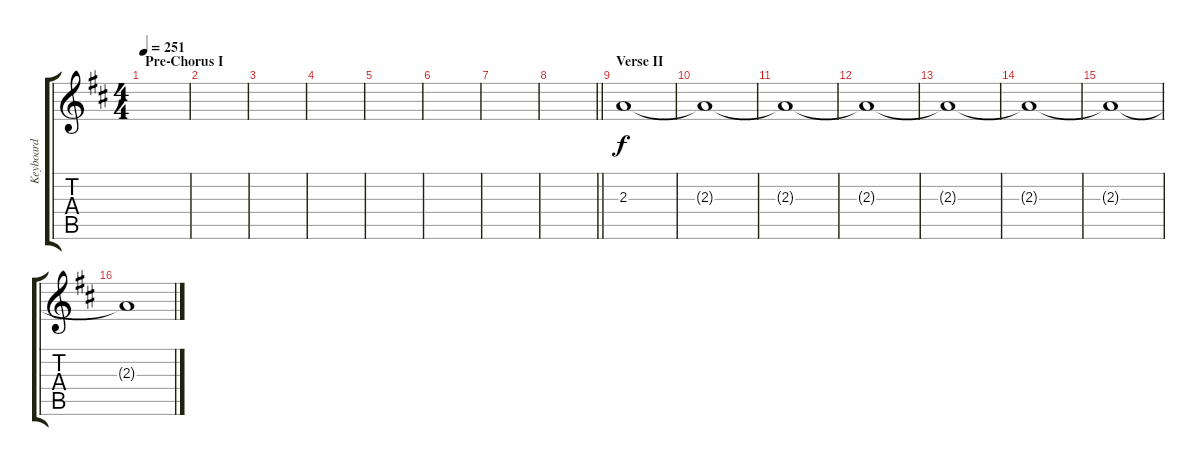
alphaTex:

\track ("Keyboard" "Keyboard") {instrument stringensemble1}
\staff {score tabs}
\tuning (E5 B4 G4 D4 A3 E3) {hide}
\ts (4 4)
\section ("" "Pre-Chorus I")
\tempo 251
\clef g2
\ks d
|
|
|
|
|
|
|
\barLineRight lightlight
|
\section ("" "Verse II")
2.3.1 |
2.3{t}.1{dy f} |
2.3{t}.1 |
2.3{t}.1 |
2.3{t}.1 |
2.3{t}.1 |
2.3{t}.1 |
2.3{t}.1
